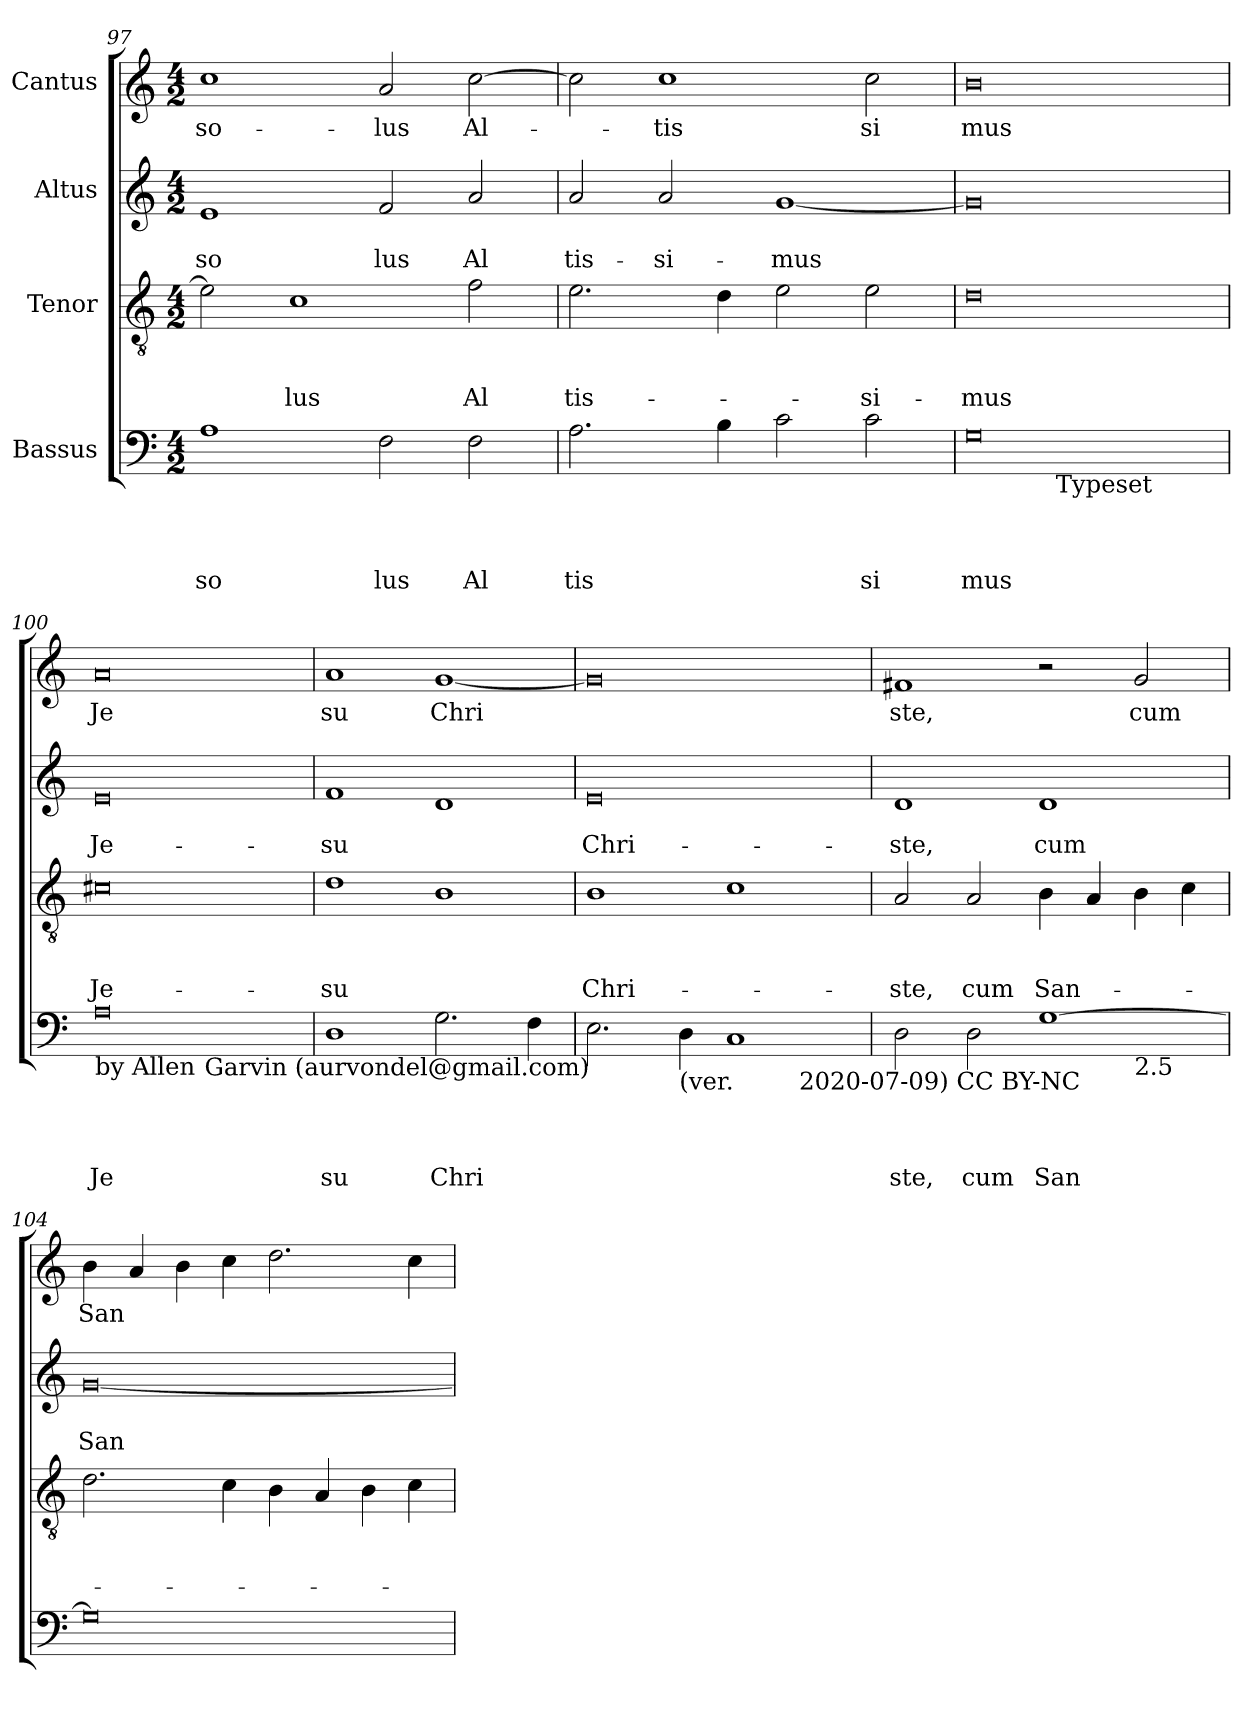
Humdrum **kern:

**kern	**text	**text	**text	**text	**kern	**text	**text	**text	**kern	**text	**text	**kern	**text
*part4	*part4	*part4	*part4	*part4	*part3	*part3	*part3	*part3	*part2	*part2	*part2	*part1	*part1
*staff4	*staff4	*staff4	*staff4	*staff4	*staff3	*staff3	*staff3	*staff3	*staff2	*staff2	*staff2	*staff1	*staff1
*I"Bassus	*	*	*	*	*I"Tenor	*	*	*	*I"Altus	*	*	*I"Cantus	*
*clefF4	*	*	*	*	*clefGv2	*	*	*	*clefG2	*	*	*clefG2	*
*k[]	*	*	*	*	*k[]	*	*	*	*k[]	*	*	*k[]	*
*C:	*	*	*	*	*C:	*	*	*	*C:	*	*	*C:	*
*M4/2	*	*	*	*	*M4/2	*	*	*	*M4/2	*	*	*M4/2	*
=97	=97	=97	=97	=97	=97	=97	=97	=97	=97	=97	=97	=97	=97
!	!	!	!	!LO:LY:b	!	!	!	!	!	!	!LO:LY:b	!	!LO:LY:b
1A	.	.	.	so	2e\]	.	.	.	1e	.	so	1cc	so-
!	!	!	!	!	!	!	!	!LO:LY:b	!	!	!	!	!
.	.	.	.	.	1c	.	.	lus	.	.	.	.	.
!	!	!	!	!LO:LY:b	!	!	!	!	!	!	!LO:LY:b	!	!LO:LY:b
2F\	.	.	.	lus	.	.	.	.	2f/	.	lus	2a/	-lus
!	!	!	!	!LO:LY:b	!	!	!	!LO:LY:b	!	!	!LO:LY:b	!	!LO:LY:b
2F\	.	.	.	Al	2f\	.	.	Al	2a/	.	Al	[<2cc\	Al-
!!LO:LB:g=z
=98	=98	=98	=98	=98	=98	=98	=98	=98	=98	=98	=98	=98	=98
!	!	!	!	!LO:LY:b	!	!	!	!LO:LY:b	!	!	!LO:LY:b	!	!
2.A\	.	.	.	tis	2.e\	.	.	tis-	2a/	.	tis-	2cc\]	.
!	!	!	!	!	!	!	!	!	!	!	!LO:LY:b	!	!LO:LY:b
.	.	.	.	.	.	.	.	.	2a/	.	-si-	1cc	-tis
4B\	.	.	.	.	4d\	.	.	.	.	.	.	.	.
!	!	!	!	!	!	!	!	!	!	!	!LO:LY:b	!	!
2c\	.	.	.	.	2e\	.	.	.	[<1g	.	-mus	.	.
!	!	!	!	!LO:LY:b	!	!	!	!LO:LY:b	!	!	!	!	!LO:LY:b
2c\	.	.	.	si	2e\	.	.	-si-	.	.	.	2cc\	si
=99	=99	=99	=99	=99	=99	=99	=99	=99	=99	=99	=99	=99	=99
!	!	!	!	!LO:LY:b	!	!	!	!LO:LY:b	!	!	!	!	!LO:LY:b
*^	*	*	*	*	*	*	*	*	*	*	*	*	*
0G	2ryy	.	.	.	mus	0d	.	.	-mus	0g]	.	.	0b	mus
!	!LO:TX:b:t=Typeset	!	!	!	!	!	!	!	!	!	!	!	!	!
.	1.ryy	.	.	.	.	.	.	.	.	.	.	.	.	.
=100	=100	=100	=100	=100	=100	=100	=100	=100	=100	=100	=100	=100	=100	=100
!LO:TX:b:t=by Allen	!	!	!	!	!	!	!	!	!	!	!	!	!	!
!	!	!	!	!	!LO:LY:b	!	!	!	!LO:LY:b	!	!	!LO:LY:b	!	!LO:LY:b
0A	1ryy	.	.	.	Je	0c#X	.	.	Je-	0e	.	Je-	0a	Je
!	!LO:TX:b:t=Garvin (aurvondel@gmail.com)	!	!	!	!	!	!	!	!	!	!	!	!	!
.	1ryy	.	.	.	.	.	.	.	.	.	.	.	.	.
=101	=101	=101	=101	=101	=101	=101	=101	=101	=101	=101	=101	=101	=101	=101
!	!	!	!	!	!LO:LY:b	!	!	!	!LO:LY:b	!	!	!LO:LY:b	!	!LO:LY:b
*v	*v	*	*	*	*	*	*	*	*	*	*	*	*	*
1D	.	.	.	su	1d	.	.	-su	1f	.	-su	1a	su
!	!	!	!	!LO:LY:b	!	!	!	!	!	!	!	!	!LO:LY:b
2.G\	.	.	.	Chri	1B	.	.	.	1d	.	.	[<1g	Chri
4F\	.	.	.	.	.	.	.	.	.	.	.	.	.
=102	=102	=102	=102	=102	=102	=102	=102	=102	=102	=102	=102	=102	=102
!	!	!	!	!	!	!	!	!LO:LY:b	!	!	!LO:LY:b	!	!
*^	*	*	*	*	*	*	*	*	*	*	*	*	*
2.E\	1.ryy	.	.	.	.	1B	.	.	Chri-	0e	.	Chri-	0g]	.
!LO:TX:b:t=(ver.	!	!	!	!	!	!	!	!	!	!	!	!	!	!
4D\	.	.	.	.	.	.	.	.	.	.	.	.	.	.
1C	.	.	.	.	.	1c	.	.	.	.	.	.	.	.
!	!LO:TX:b:t=2020-07-09) CC BY-NC	!	!	!	!	!	!	!	!	!	!	!	!	!
.	2ryy	.	.	.	.	.	.	.	.	.	.	.	.	.
=103	=103	=103	=103	=103	=103	=103	=103	=103	=103	=103	=103	=103	=103	=103
!	!	!	!	!	!LO:LY:b	!	!	!	!LO:LY:b	!	!	!LO:LY:b	!	!LO:LY:b
2D\	1.ryy	.	.	.	ste,	2A/	.	.	-ste,	1d	.	-ste,	1f#X	ste,
!	!	!	!	!	!LO:LY:b	!	!	!	!LO:LY:b	!	!	!	!	!
2D\	.	.	.	.	cum	2A/	.	.	cum	.	.	.	.	.
!	!	!	!	!	!LO:LY:b	!	!	!	!LO:LY:b	!	!	!LO:LY:b	!	!
[>1G	.	.	.	.	San	4B\	.	.	San-	1d	.	cum	2r	.
.	.	.	.	.	.	4A/	.	.	.	.	.	.	.	.
!	!LO:TX:b:t=2.5	!	!	!	!	!	!	!	!	!	!	!	!	!
!	!	!	!	!	!	!	!	!	!	!	!	!	!	!LO:LY:b
.	2ryy	.	.	.	.	4B\	.	.	.	.	.	.	2g/	cum
.	.	.	.	.	.	4c\	.	.	.	.	.	.	.	.
=104	=104	=104	=104	=104	=104	=104	=104	=104	=104	=104	=104	=104	=104	=104
!	!	!	!	!	!	!	!	!	!	!	!	!LO:LY:b	!	!LO:LY:b
*v	*v	*	*	*	*	*	*	*	*	*	*	*	*	*
0G]	.	.	.	.	2.d\	.	.	.	[>0g	.	San-	4b\	San
.	.	.	.	.	.	.	.	.	.	.	.	4a/	.
.	.	.	.	.	.	.	.	.	.	.	.	4b\	.
.	.	.	.	.	4c\	.	.	.	.	.	.	4cc\	.
.	.	.	.	.	4B\	.	.	.	.	.	.	2.dd\	.
.	.	.	.	.	4A/	.	.	.	.	.	.	.	.
.	.	.	.	.	4B\	.	.	.	.	.	.	.	.
.	.	.	.	.	4c\	.	.	.	.	.	.	4cc\	.
=	=	=	=	=	=	=	=	=	=	=	=	=	=
*-	*-	*-	*-	*-	*-	*-	*-	*-	*-	*-	*-	*-	*-
